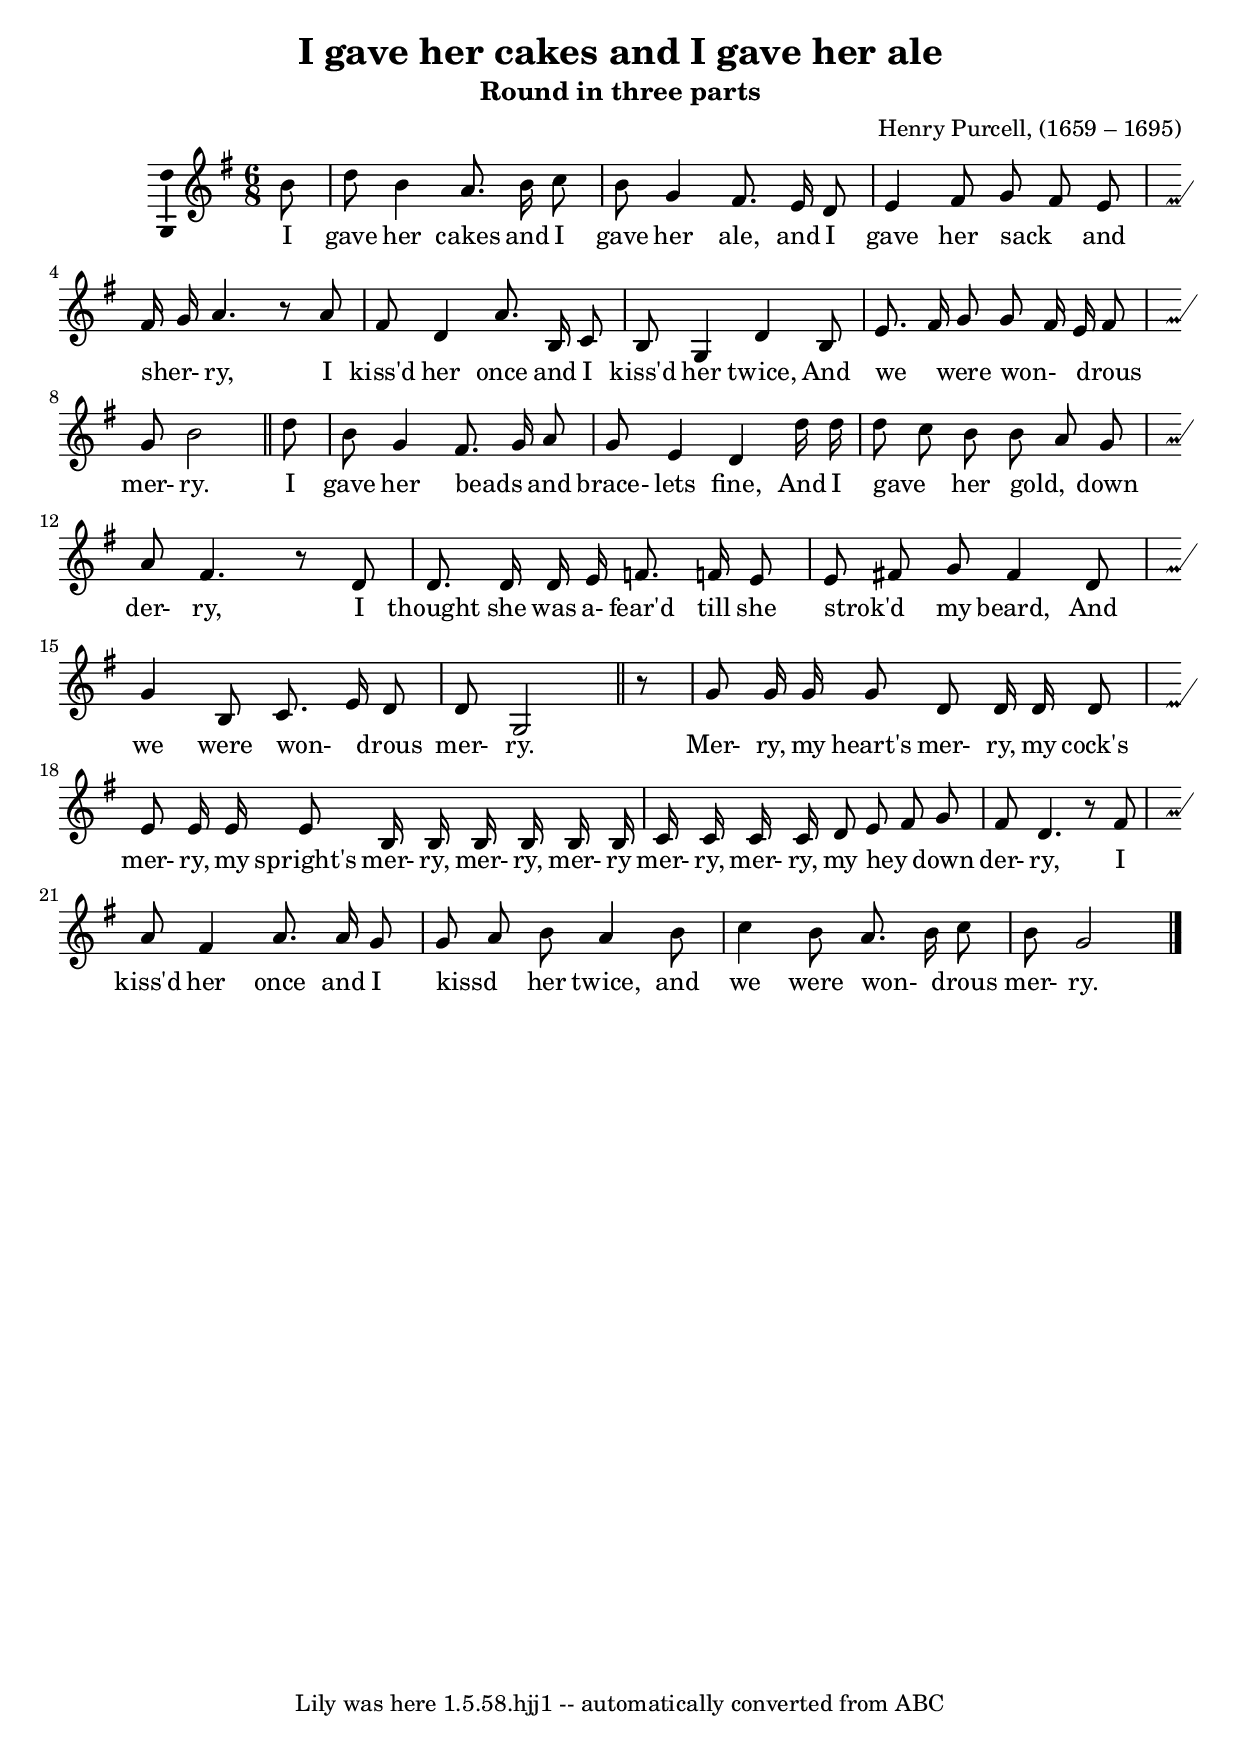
\version "2.10.5"
\header { 
composer = "Henry Purcell, (1659 – 1695)" 
crossRefNumber = "1" 
footnotes = "" 
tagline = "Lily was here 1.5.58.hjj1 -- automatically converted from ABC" 
title = "I gave her cakes and I gave her ale"
subtitle = "Round in three parts" 
} 
wordsdefaultVA = \lyricmode { 
I gave her cakes and I gave her ale, and I 
gave her sack _ and sher- _ ry, I kiss'd her once and I 
kiss'd her twice, And we _ were won- _ _ drous mer- ry. 
I gave her beads _ and brace- lets fine, And I 
gave _ her gold, _ down der- ry, I thought she was a- fear'd till she 
strok'd _ my beard, And we were won- _ drous mer- ry. 
Mer- ry, my heart's mer- ry, my cock's mer- ry, my spright's mer- ry, mer- ry, mer- ry 
mer- ry, mer- ry, my hey _ down der- ry, I kiss'd her once and I 
kissd _ her twice, and we were won- _ drous mer- ry. 
} 
voicedefault =  { 

\transpose a g {
\set Staff.autoBeaming = ##f 
#(set-accidental-style 'forget) 
\override NoteHead   #'style = #'baroque 
\override Staff.Custos   #'style = #'mensural 
\set Staff.midiInstrument = "oboe" 


\time 6/8 % %MIDI ratio 3 1 
\key a \major \partial 8 cis''8 \bar "|" e''8 cis''4 b'8. cis''16 d''8 
cis''8 a'4 gis'8. fis'16 e'8 fis'4 gis'8 a'8 gis'8 
fis'8 gis'16 a'16 b'4. r8 b'8 gis'8 e'4 b'8. 
cis'16 d'8 cis'8 a4 e'4 cis'8 fis'8. gis'16 a'8 
a'8 gis'16 fis'16 gis'8 a'8 cis''2 \bar "||" e''8  cis''8 
a'4 gis'8. a'16 b'8 a'8 fis'4 e'4 e''16 e''16 e''8 
d''8 cis''8 cis''8 b'8 a'8 b'8 gis'4. r8 e'8 e'8. 
e'16 e'16 fis'16 g'8. g'16 fis'8 fis'8 gis'!8 a'8 
gis'4 e'8 a'4 cis'8 d'8. fis'16 e'8 e'8 a2 \bar "||" r8 
a'8 a'16 a'16 a'8 e'8 e'16 e'16 e'8 fis'8 fis'16 
fis'16 fis'8 cis'16 cis'16 cis'16 cis'16 cis'16 cis'16 
d'16 d'16 d'16 d'16 e'8 fis'8 gis'8 a'8 gis'8 e'4. 
r8 gis'8 b'8 gis'4 b'8. b'16 a'8 a'8 b'8 cis''8 
b'4 cis''8 d''4 cis''8 b'8. cis''16 d''8 cis''8 a'2 
\bar "|." 
}}\score{ 
 << 

\context Staff="default" 
{ 
\voicedefault 
} 


\addlyrics { \wordsdefaultVA } 


>> 
\layout { 
\context { 
\Voice 
\consists Ambitus_engraver 
} 

\context{ 
\Staff 
\consists Custos_engraver 
} 
\context{
	\Score
 \override SpacingSpanner #'base-shortest-duration = #(ly:make-moment 1 4)
	}
} 

  \midi {
    \context {
      \Score
      tempoWholesPerMinute = #(ly:make-moment 84 2)
      }
    }

 
} 
% Local Variables:
% coding: utf-8
% End:
